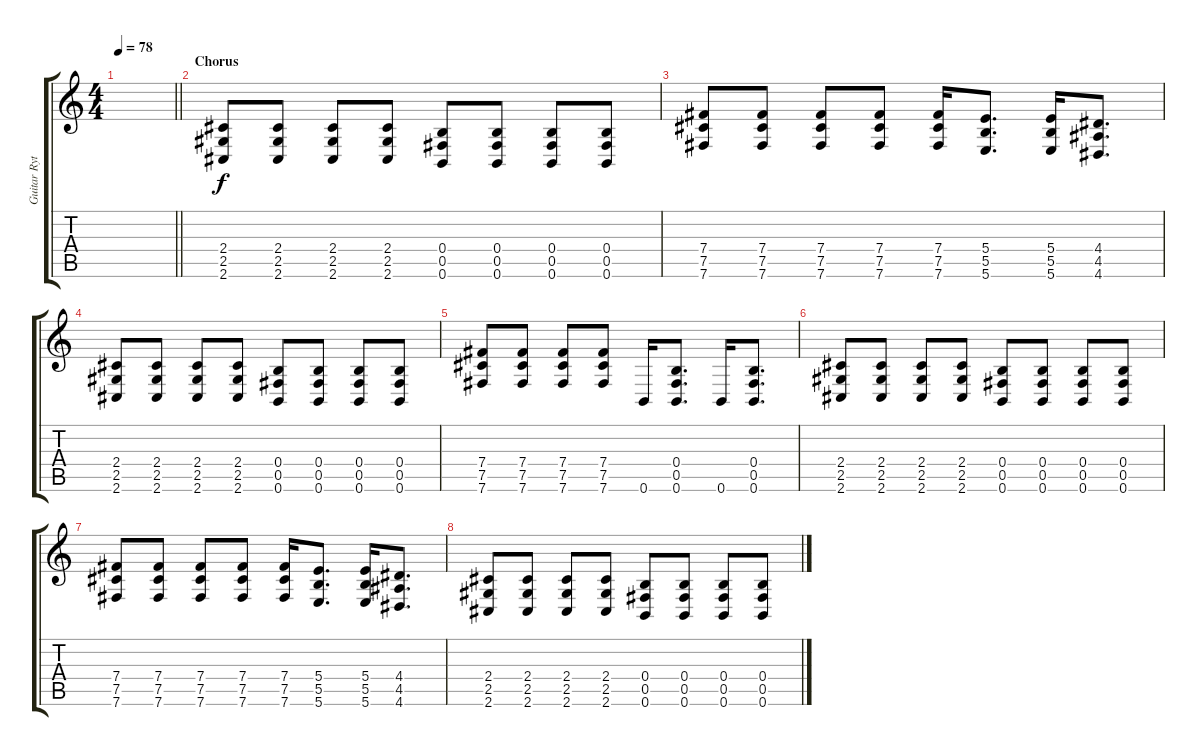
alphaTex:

\track ("Guitar Rythm Dist" "Guitar Ryt") {instrument distortionguitar}
\staff {score tabs}
\tuning (Db4 Ab3 E3 B2 Gb2 B1) {hide}
\ts (4 4)
\tempo 78
\clef g2
\barLineRight lightlight
\ks c
|
\section ("" "Chorus")
(2.4 2.5 2.6).8 (2.4 2.5 2.6).8 (2.4 2.5 2.6).8 (2.4 2.5 2.6).8 (0.4 0.5 0.6).8 (0.4 0.5 0.6).8 (0.4 0.5 0.6).8 (0.4 0.5 0.6).8 |
(7.4 7.5 7.6).8 (7.4 7.5 7.6).8 (7.4 7.5 7.6).8 (7.4 7.5 7.6).8 (7.4 7.5 7.6).16 (5.4 5.5 5.6).8{d} (5.4 5.5 5.6).16 (4.4 4.5 4.6).8{d} |
(2.4 2.5 2.6).8 (2.4 2.5 2.6).8 (2.4 2.5 2.6).8 (2.4 2.5 2.6).8 (0.4 0.5 0.6).8 (0.4 0.5 0.6).8 (0.4 0.5 0.6).8 (0.4 0.5 0.6).8 |
(7.4 7.5 7.6).8 (7.4 7.5 7.6).8 (7.4 7.5 7.6).8 (7.4 7.5 7.6).8 0.6.16 (0.4 0.5 0.6).8{d} 0.6.16 (0.4 0.5 0.6).8{d} |
(2.4 2.5 2.6).8 (2.4 2.5 2.6).8 (2.4 2.5 2.6).8 (2.4 2.5 2.6).8 (0.4 0.5 0.6).8 (0.4 0.5 0.6).8 (0.4 0.5 0.6).8 (0.4 0.5 0.6).8 |
(7.4 7.5 7.6).8 (7.4 7.5 7.6).8 (7.4 7.5 7.6).8 (7.4 7.5 7.6).8 (7.4 7.5 7.6).16 (5.4 5.5 5.6).8{d} (5.4 5.5 5.6).16 (4.4 4.5 4.6).8{d} |
(2.4 2.5 2.6).8 (2.4 2.5 2.6).8 (2.4 2.5 2.6).8 (2.4 2.5 2.6).8 (0.4 0.5 0.6).8 (0.4 0.5 0.6).8 (0.4 0.5 0.6).8 (0.4 0.5 0.6).8
